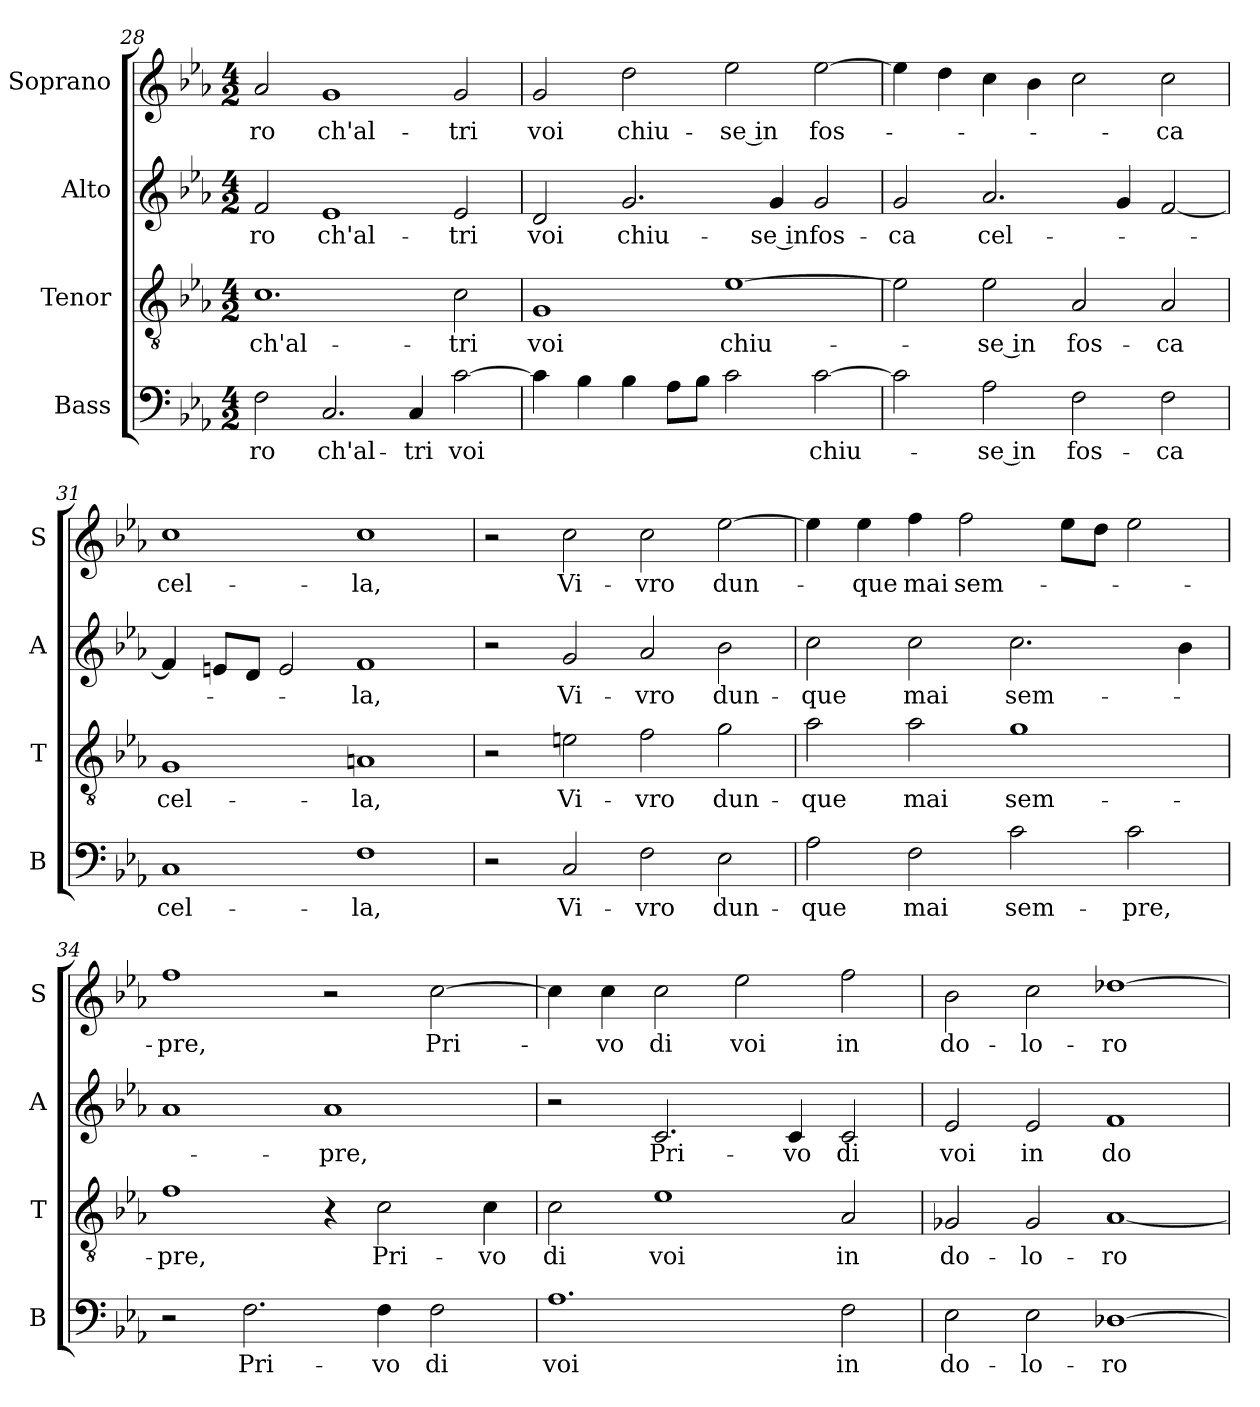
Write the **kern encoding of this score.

**kern	**text	**kern	**text	**kern	**text	**kern	**text
*part4	*part4	*part3	*part3	*part2	*part2	*part1	*part1
*staff4	*staff4	*staff3	*staff3	*staff2	*staff2	*staff1	*staff1
*I"Bass	*	*I"Tenor	*	*I"Alto	*	*I"Soprano	*
*I'B	*	*I'T	*	*I'A	*	*I'S	*
*clefF4	*	*clefGv2	*	*clefG2	*	*clefG2	*
*k[b-e-a-]	*	*k[b-e-a-]	*	*k[b-e-a-]	*	*k[b-e-a-]	*
*E-:	*	*E-:	*	*E-:	*	*E-:	*
*M4/2	*	*M4/2	*	*M4/2	*	*M4/2	*
=28	=28	=28	=28	=28	=28	=28	=28
!	!LO:LY:b	!	!LO:LY:b	!	!LO:LY:b	!	!LO:LY:b
2F\	-ro	1.c	ch'al-	2f/	-ro	2a-/	-ro
!	!LO:LY:b	!	!	!	!LO:LY:b	!	!LO:LY:b
2.C/	ch'al-	.	.	1e-	ch'al-	1g	ch'al-
!	!LO:LY:b	!	!	!	!	!	!
4C/	-tri	.	.	.	.	.	.
!	!LO:LY:b	!	!LO:LY:b	!	!LO:LY:b	!	!LO:LY:b
[2c\	voi	2c\	-tri	2e-/	-tri	2g/	-tri
!!LO:LB:g=z
=29	=29	=29	=29	=29	=29	=29	=29
!	!	!	!LO:LY:b	!	!LO:LY:b	!	!LO:LY:b
4c\]	.	1G	voi	2d/	voi	2g/	voi
4B-\	.	.	.	.	.	.	.
!	!	!	!	!	!LO:LY:b	!	!LO:LY:b
4B-\	.	.	.	2.g/	chiu-	2dd\	chiu-
8A-\L	.	.	.	.	.	.	.
8B-\J	.	.	.	.	.	.	.
!	!	!	!LO:LY:b	!	!	!	!LO:LY:b
2c\	.	[1e-	chiu-	.	.	2ee-\	-se in
!	!	!	!	!	!LO:LY:b	!	!
.	.	.	.	4g/	-se in	.	.
!	!LO:LY:b	!	!	!	!LO:LY:b	!	!LO:LY:b
[2c\	chiu-	.	.	2g/	fos-	[2ee-\	fos-
=30	=30	=30	=30	=30	=30	=30	=30
!	!	!	!	!	!LO:LY:b	!	!
2c\]	.	2e-\]	.	2g/	-ca	4ee-\]	.
.	.	.	.	.	.	4dd\	.
!	!LO:LY:b	!	!LO:LY:b	!	!LO:LY:b	!	!
2A-\	-se in	2e-\	-se in	2.a-/	cel-	4cc\	.
.	.	.	.	.	.	4b-\	.
!	!LO:LY:b	!	!LO:LY:b	!	!	!	!
2F\	fos-	2A-/	fos-	.	.	2cc\	.
.	.	.	.	4g/	.	.	.
!	!LO:LY:b	!	!LO:LY:b	!	!	!	!LO:LY:b
2F\	-ca	2A-/	-ca	[2f/	.	2cc\	-ca
=31	=31	=31	=31	=31	=31	=31	=31
!	!LO:LY:b	!	!LO:LY:b	!	!	!	!LO:LY:b
1C	cel-	1G	cel-	4f/]	.	1cc	cel-
.	.	.	.	8en/L	.	.	.
.	.	.	.	8d/J	.	.	.
.	.	.	.	2e/	.	.	.
!	!LO:LY:b	!	!LO:LY:b	!	!LO:LY:b	!	!LO:LY:b
1F	-la,	1An	-la,	1f	-la,	1cc	-la,
=32	=32	=32	=32	=32	=32	=32	=32
2r	.	2r	.	2r	.	2r	.
!	!LO:LY:b	!	!LO:LY:b	!	!LO:LY:b	!	!LO:LY:b
2C/	Vi-	2en\	Vi-	2g/	Vi-	2cc\	Vi-
!	!LO:LY:b	!	!LO:LY:b	!	!LO:LY:b	!	!LO:LY:b
2F\	-vro	2f\	-vro	2a-/	-vro	2cc\	-vro
!	!LO:LY:b	!	!LO:LY:b	!	!LO:LY:b	!	!LO:LY:b
2E-\	dun-	2g\	dun-	2b-\	dun-	[2ee-\	dun-
!!LO:PB:g=z
=33	=33	=33	=33	=33	=33	=33	=33
!	!LO:LY:b	!	!LO:LY:b	!	!LO:LY:b	!	!
2A-\	-que	2a-\	-que	2cc\	-que	4ee-\]	.
!	!	!	!	!	!	!	!LO:LY:b
.	.	.	.	.	.	4ee-\	-que
!	!LO:LY:b	!	!LO:LY:b	!	!LO:LY:b	!	!LO:LY:b
2F\	mai	2a-\	mai	2cc\	mai	4ff\	mai
!	!	!	!	!	!	!	!LO:LY:b
.	.	.	.	.	.	2ff\	sem-
!	!LO:LY:b	!	!LO:LY:b	!	!LO:LY:b	!	!
2c\	sem-	1g	sem-	2.cc\	sem-	.	.
.	.	.	.	.	.	8ee-\L	.
.	.	.	.	.	.	8dd\J	.
!	!LO:LY:b	!	!	!	!	!	!
2c\	-pre,	.	.	.	.	2ee-\	.
.	.	.	.	4b-\	.	.	.
=34	=34	=34	=34	=34	=34	=34	=34
!	!	!	!LO:LY:b	!	!	!	!LO:LY:b
2r	.	1f	-pre,	1a-	.	1ff	-pre,
!	!LO:LY:b	!	!	!	!	!	!
2.F\	Pri-	.	.	.	.	.	.
!	!	!	!	!	!LO:LY:b	!	!
.	.	4r	.	1a-	-pre,	2r	.
!	!LO:LY:b	!	!LO:LY:b	!	!	!	!
4F\	-vo	2c\	Pri-	.	.	.	.
!	!LO:LY:b	!	!	!	!	!	!LO:LY:b
2F\	di	.	.	.	.	[2cc\	Pri-
!	!	!	!LO:LY:b	!	!	!	!
.	.	4c\	-vo	.	.	.	.
=35	=35	=35	=35	=35	=35	=35	=35
!	!LO:LY:b	!	!LO:LY:b	!	!	!	!
1.A-	voi	2c\	di	2r	.	4cc\]	.
!	!	!	!	!	!	!	!LO:LY:b
.	.	.	.	.	.	4cc\	-vo
!	!	!	!LO:LY:b	!	!LO:LY:b	!	!LO:LY:b
.	.	1e-	voi	2.c/	Pri-	2cc\	di
!	!	!	!	!	!	!	!LO:LY:b
.	.	.	.	.	.	2ee-\	voi
!	!	!	!	!	!LO:LY:b	!	!
.	.	.	.	4c/	-vo	.	.
!	!LO:LY:b	!	!LO:LY:b	!	!LO:LY:b	!	!LO:LY:b
2F\	in	2A-/	in	2c/	di	2ff\	in
=36	=36	=36	=36	=36	=36	=36	=36
!	!LO:LY:b	!	!LO:LY:b	!	!LO:LY:b	!	!LO:LY:b
2E-\	do-	2G-X/	do-	2e-/	voi	2b-\	do-
!	!LO:LY:b	!	!LO:LY:b	!	!LO:LY:b	!	!LO:LY:b
2E-\	-lo-	2G-/	-lo-	2e-/	in	2cc\	-lo-
!	!LO:LY:b	!	!LO:LY:b	!	!LO:LY:b	!	!LO:LY:b
[1D-X	-ro-	[1A-	-ro-	1f	do-	[1dd-X	-ro-
=	=	=	=	=	=	=	=
*-	*-	*-	*-	*-	*-	*-	*-
